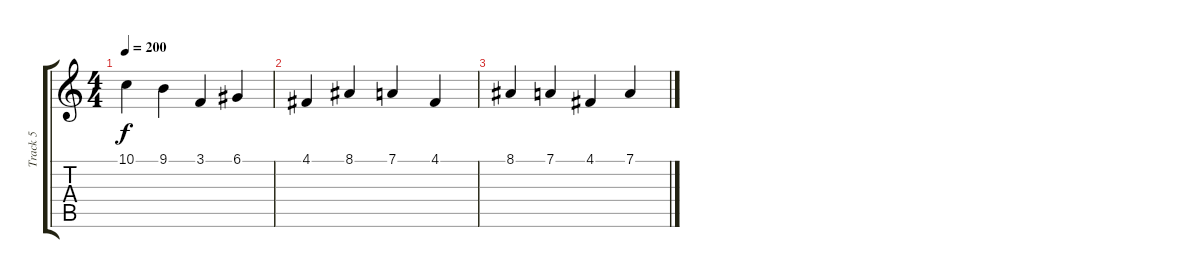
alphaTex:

\track ("Track 5" "Track 5") {instrument pad1newage}
\staff {score tabs}
\tuning (D4 A3 F3 C3 G2 C2) {hide}
\ts (4 4)
\tempo 200
\clef g2
\ks c
10.1.4{dy f} 9.1.4 3.1.4 6.1.4 |
4.1.4 8.1.4 7.1.4 4.1.4 |
8.1.4 7.1.4 4.1.4 7.1.4
